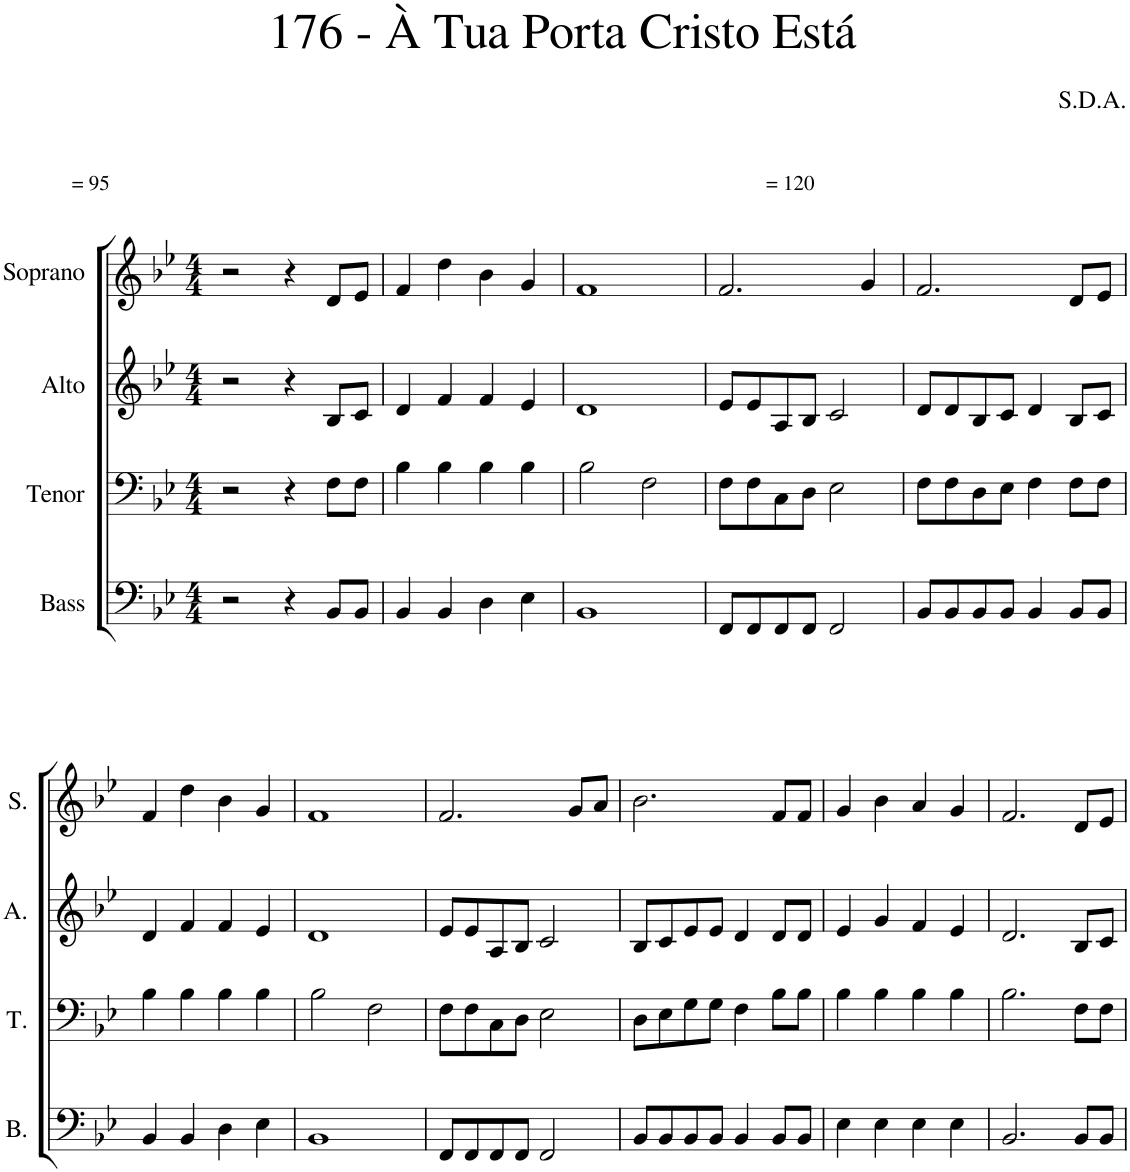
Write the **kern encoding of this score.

**kern	**kern	**kern	**kern
*part4	*part3	*part2	*part1
*staff4	*staff3	*staff2	*staff1
*I"Bass	*I"Tenor	*I"Alto	*I"Soprano
*I'B.	*I'T.	*I'A.	*I'S.
*clefF4	*clefF4	*clefG2	*clefG2
*k[b-e-]	*k[b-e-]	*k[b-e-]	*k[b-e-]
*M4/4	*M4/4	*M4/4	*M4/4
=1	=1	=1	=1
!	!	!	!LO:TX:a:t== 95
2r	2r	2r	2r
4r	4r	4r	4r
8BB-/L	8F\L	8B-/L	8d/L
8BB-/J	8F\J	8c/J	8e-/J
=2	=2	=2	=2
4BB-/	4B-\	4d/	4f/
4BB-/	4B-\	4f/	4dd\
4D\	4B-\	4f/	4b-\
4E-\	4B-\	4e-/	4g/
=3	=3	=3	=3
1BB-	2B-\	1d	1f
.	2F\	.	.
=4	=4	=4	=4
8FF/L	8F\L	8e-/L	2.f/
8FF/	8F\	8e-/	.
8FF/	8C\	8A/	.
8FF/J	8D\J	8B-/J	.
2FF/	2E-\	2c/	.
.	.	.	4g/
=5	=5	=5	=5
!	!	!	!LO:TX:a:t== 120
8BB-/L	8F\L	8d/L	2.f/
8BB-/	8F\	8d/	.
8BB-/	8D\	8B-/	.
8BB-/J	8E-\J	8c/J	.
4BB-/	4F\	4d/	.
8BB-/L	8F\L	8B-/L	8d/L
8BB-/J	8F\J	8c/J	8e-/J
!!LO:LB:g=z
=6	=6	=6	=6
4BB-/	4B-\	4d/	4f/
4BB-/	4B-\	4f/	4dd\
4D\	4B-\	4f/	4b-\
4E-\	4B-\	4e-/	4g/
=7	=7	=7	=7
1BB-	2B-\	1d	1f
.	2F\	.	.
=8	=8	=8	=8
8FF/L	8F\L	8e-/L	2.f/
8FF/	8F\	8e-/	.
8FF/	8C\	8A/	.
8FF/J	8D\J	8B-/J	.
2FF/	2E-\	2c/	.
.	.	.	8g/L
.	.	.	8a/J
=9	=9	=9	=9
8BB-/L	8D\L	8B-/L	2.b-\
8BB-/	8E-\	8c/	.
8BB-/	8G\	8e-/	.
8BB-/J	8G\J	8e-/J	.
4BB-/	4F\	4d/	.
8BB-/L	8B-\L	8d/L	8f/L
8BB-/J	8B-\J	8d/J	8f/J
=10	=10	=10	=10
4E-\	4B-\	4e-/	4g/
4E-\	4B-\	4g/	4b-\
4E-\	4B-\	4f/	4a/
4E-\	4B-\	4e-/	4g/
=11	=11	=11	=11
2.BB-/	2.B-\	2.d/	2.f/
8BB-/L	8F\L	8B-/L	8d/L
8BB-/J	8F\J	8c/J	8e-/J
=	=	=	=
*-	*-	*-	*-
